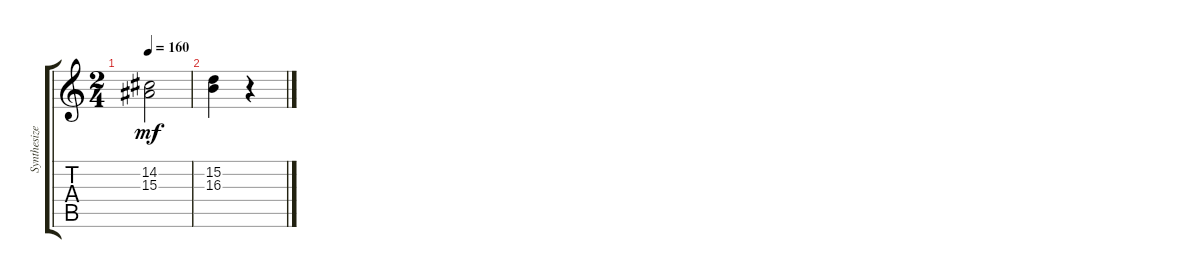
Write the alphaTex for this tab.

\track ("Synthesizer(flute)" "Synthesize") {instrument oboe}
\staff {score tabs}
\tuning (E4 B3 G3 D3 A2 E2) {hide}
\ts (2 4)
\tempo 160
\clef g2
\ks c
(14.2 15.3).2{dy mf} |
(15.2 16.3).4 r.4
